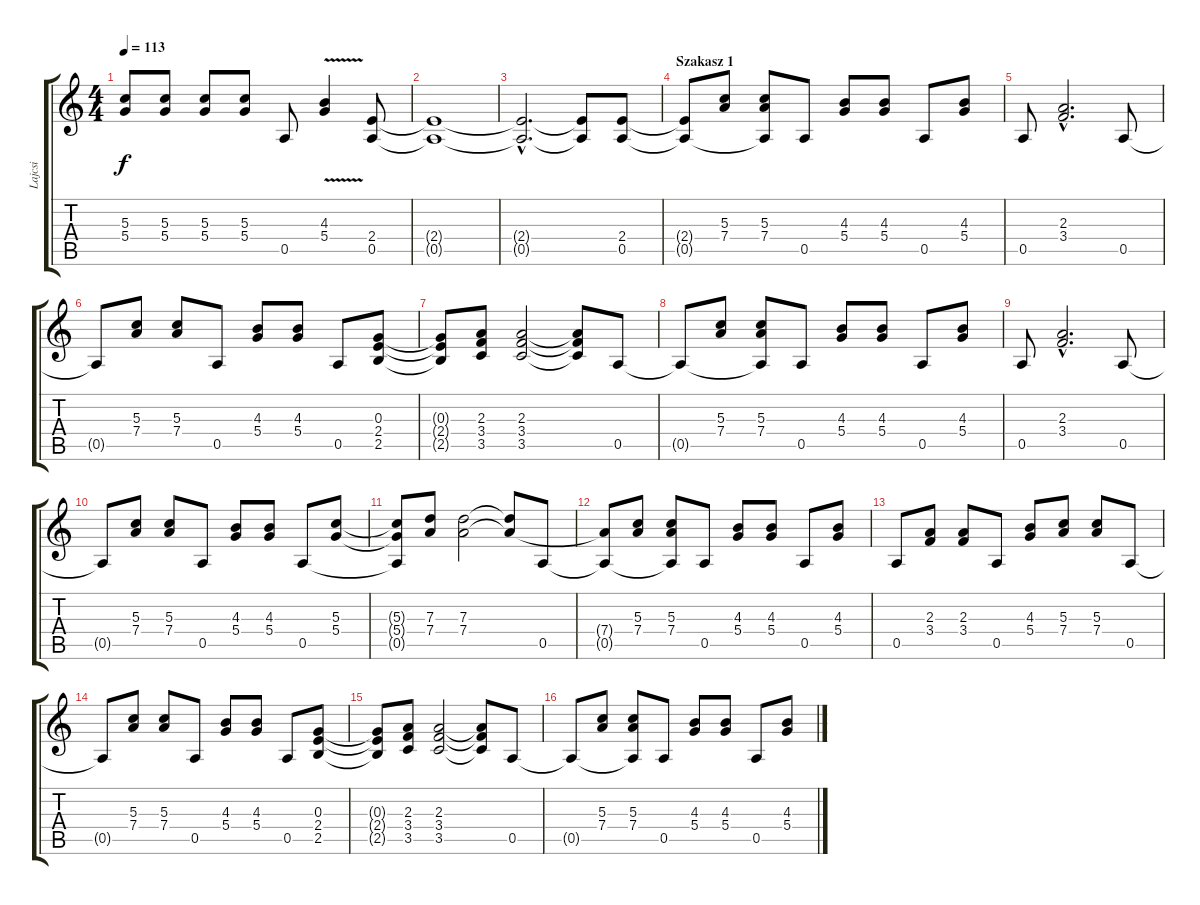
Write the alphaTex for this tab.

\track ("Lajcsi" "Lajcsi") {instrument distortionguitar}
\staff {score tabs}
\tuning (E4 B3 G3 D3 A2 E2) {hide}
\ts (4 4)
\tempo 113
\clef g2
\ks c
(5.3 5.4).8{dy f} (5.3 5.4).8 (5.3 5.4).8 (5.3 5.4).8 0.5.8 (4.3 5.4{v}).4 (2.4 0.5).8 |
(2.4{t} 0.5{t}).1 |
(2.4{hac t} 0.5{hac t}).2{d} (2.4{t} 0.5{t}).8 (2.4 0.5).8 |
\section ("" "Szakasz 1")
(2.4{t} 0.5{t}).8 (5.3 7.4).8 (5.3 7.4 0.5{t}).8 0.5.8 (4.3 5.4).8 (4.3 5.4).8 0.5.8 (4.3 5.4).8 |
0.5.8 (2.3{hac} 3.4{hac}).2{d} 0.5.8 |
0.5{t}.8 (5.3 7.4).8 (5.3 7.4).8 0.5.8 (4.3 5.4).8 (4.3 5.4).8 0.5.8 (0.3 2.4 2.5).8 |
(0.3{t} 2.4{t} 2.5{t}).8 (2.3 3.4 3.5).8 (2.3 3.4 3.5).2 (2.3{t} 3.4{t} 3.5{t}).8 0.5.8 |
0.5{t}.8 (5.3 7.4).8 (5.3 7.4 0.5{t}).8 0.5.8 (4.3 5.4).8 (4.3 5.4).8 0.5.8 (4.3 5.4).8 |
0.5.8 (2.3{hac} 3.4{hac}).2{d} 0.5.8 |
0.5{t}.8 (5.3 7.4).8 (5.3 7.4).8 0.5.8 (4.3 5.4).8 (4.3 5.4).8 0.5.8 (5.3 5.4).8 |
(5.3{t} 5.4{t} 0.5{t}).8 (7.3 7.4).8 (7.3 7.4).2 (7.3{t} 7.4{t}).8 0.5.8 |
(7.4{t} 0.5{t}).8 (5.3 7.4).8 (5.3 7.4 0.5{t}).8 0.5.8 (4.3 5.4).8 (4.3 5.4).8 0.5.8 (4.3 5.4).8 |
0.5.8 (2.3 3.4).8 (2.3 3.4).8 0.5.8 (4.3 5.4).8 (5.3 7.4).8 (5.3 7.4).8 0.5.8 |
0.5{t}.8 (5.3 7.4).8 (5.3 7.4).8 0.5.8 (4.3 5.4).8 (4.3 5.4).8 0.5.8 (0.3 2.4 2.5).8 |
(0.3{t} 2.4{t} 2.5{t}).8 (2.3 3.4 3.5).8 (2.3 3.4 3.5).2 (2.3{t} 3.4{t} 3.5{t}).8 0.5.8 |
0.5{t}.8 (5.3 7.4).8 (5.3 7.4 0.5{t}).8 0.5.8 (4.3 5.4).8 (4.3 5.4).8 0.5.8 (4.3 5.4).8
